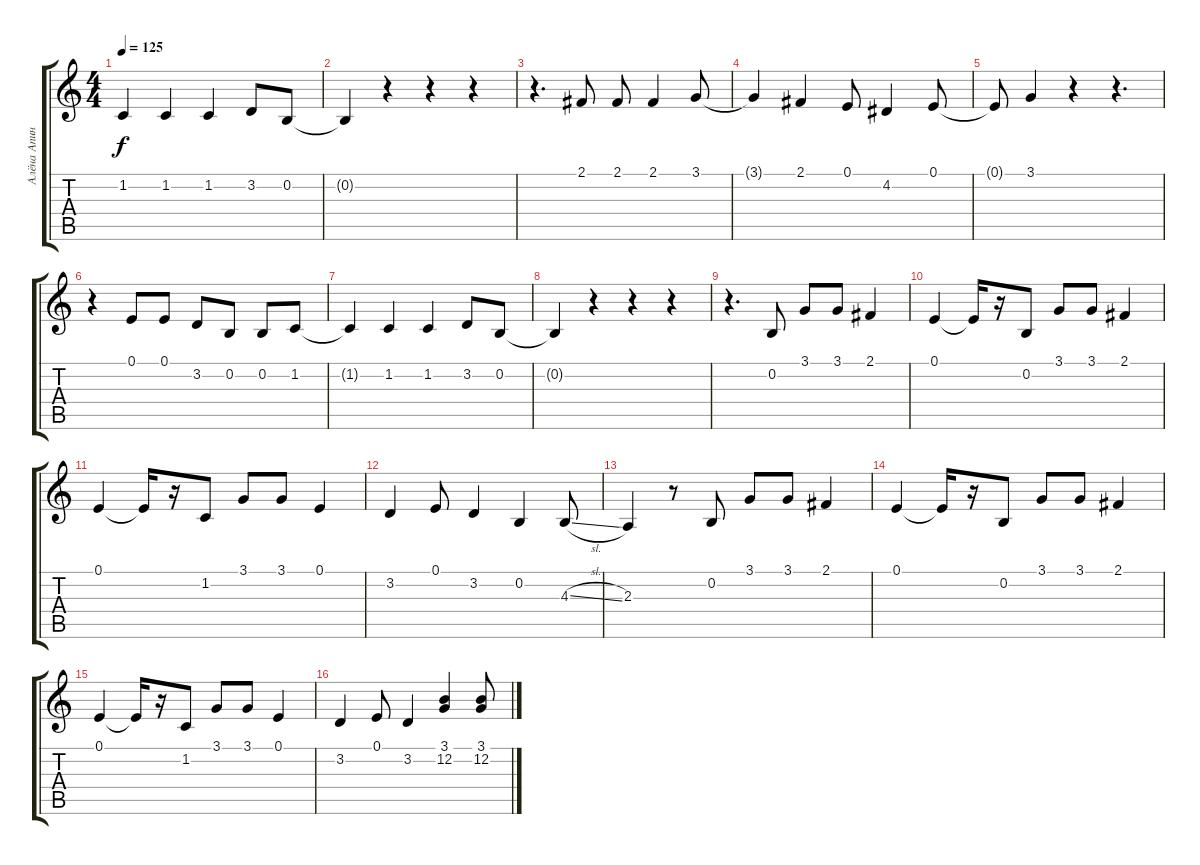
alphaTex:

\track ("Алёна Апина (вокал)" "Алёна Апин") {instrument lead6voice}
\staff {score tabs}
\tuning (E4 B3 G3 D3 A2 E2) {hide}
\ts (4 4)
\tempo 125
\clef g2
\ks c
1.2{t}.4{dy f} 1.2.4 1.2.4 3.2.8 0.2.8 |
0.2{t}.4 r.4 r.4 r.4 |
r.4{d} 2.1.8 2.1.8 2.1.4 3.1.8 |
3.1{t}.4 2.1.4 0.1.8 4.2.4 0.1.8 |
0.1{t}.8 3.1.4 r.4 r.4{d} |
r.4 0.1.8 0.1.8 3.2.8 0.2.8 0.2.8 1.2.8 |
1.2{t}.4 1.2.4 1.2.4 3.2.8 0.2.8 |
0.2{t}.4 r.4 r.4 r.4 |
r.4{d} 0.2.8 3.1.8 3.1.8 2.1.4 |
0.1.4 0.1{t}.16 r.16 0.2.8 3.1.8 3.1.8 2.1.4 |
0.1.4 0.1{t}.16 r.16 1.2.8 3.1.8 3.1.8 0.1.4 |
3.2.4 0.1.8 3.2.4 0.2.4 4.3{sl}.8 |
2.3.4 r.8 0.2.8 3.1.8 3.1.8 2.1.4 |
0.1.4 0.1{t}.16 r.16 0.2.8 3.1.8 3.1.8 2.1.4 |
0.1.4 0.1{t}.16 r.16 1.2.8 3.1.8 3.1.8 0.1.4 |
3.2.4 0.1.8 3.2.4 (3.1 12.2).4 (3.1 12.2).8
